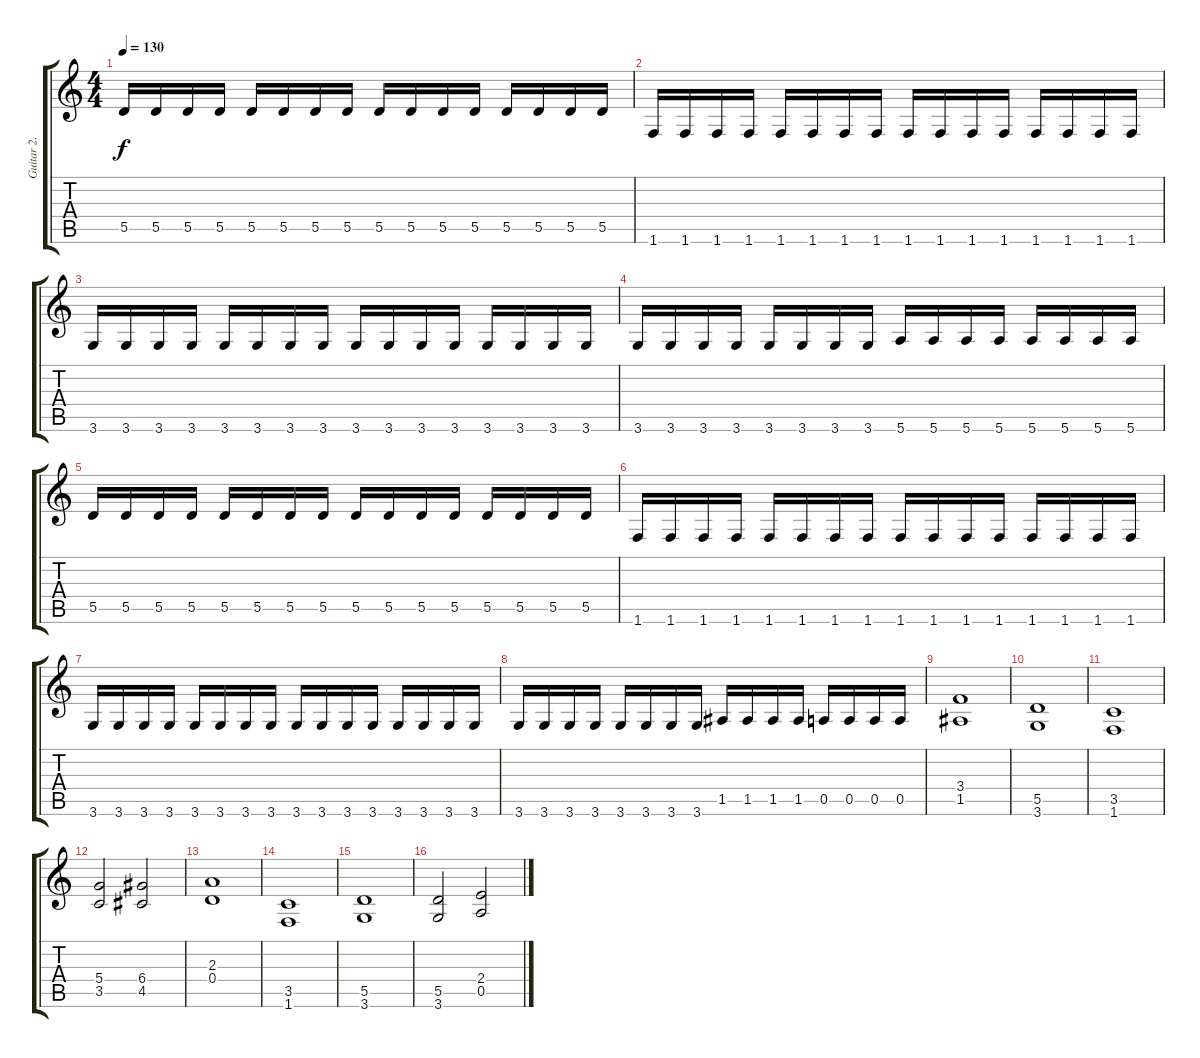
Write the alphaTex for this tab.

\track ("Guitar 2." "Guitar 2.") {instrument overdrivenguitar}
\staff {score tabs}
\tuning (E4 B3 G3 D3 A2 E2) {hide}
\ts (4 4)
\tempo 130
\clef g2
\ks c
5.5.16{dy f instrument overdrivenguitar} 5.5.16 5.5.16 5.5.16 5.5.16 5.5.16 5.5.16 5.5.16 5.5.16 5.5.16 5.5.16 5.5.16 5.5.16 5.5.16 5.5.16 5.5.16 |
1.6.16 1.6.16 1.6.16 1.6.16 1.6.16 1.6.16 1.6.16 1.6.16 1.6.16 1.6.16 1.6.16 1.6.16 1.6.16 1.6.16 1.6.16 1.6.16 |
3.6.16 3.6.16 3.6.16 3.6.16 3.6.16 3.6.16 3.6.16 3.6.16 3.6.16 3.6.16 3.6.16 3.6.16 3.6.16 3.6.16 3.6.16 3.6.16 |
3.6.16 3.6.16 3.6.16 3.6.16 3.6.16 3.6.16 3.6.16 3.6.16 5.6.16 5.6.16 5.6.16 5.6.16 5.6.16 5.6.16 5.6.16 5.6.16 |
5.5.16 5.5.16 5.5.16 5.5.16 5.5.16 5.5.16 5.5.16 5.5.16 5.5.16 5.5.16 5.5.16 5.5.16 5.5.16 5.5.16 5.5.16 5.5.16 |
1.6.16 1.6.16 1.6.16 1.6.16 1.6.16 1.6.16 1.6.16 1.6.16 1.6.16 1.6.16 1.6.16 1.6.16 1.6.16 1.6.16 1.6.16 1.6.16 |
3.6.16 3.6.16 3.6.16 3.6.16 3.6.16 3.6.16 3.6.16 3.6.16 3.6.16 3.6.16 3.6.16 3.6.16 3.6.16 3.6.16 3.6.16 3.6.16 |
3.6.16 3.6.16 3.6.16 3.6.16 3.6.16 3.6.16 3.6.16 3.6.16 1.5.16 1.5.16 1.5.16 1.5.16 0.5.16 0.5.16 0.5.16 0.5.16 |
(3.4 1.5).1 |
(5.5 3.6).1 |
(3.5 1.6).1 |
(5.4 3.5).2 (6.4 4.5).2 |
(2.3 0.4).1 |
(3.5 1.6).1 |
(5.5 3.6).1 |
(5.5 3.6).2 (2.4 0.5).2
